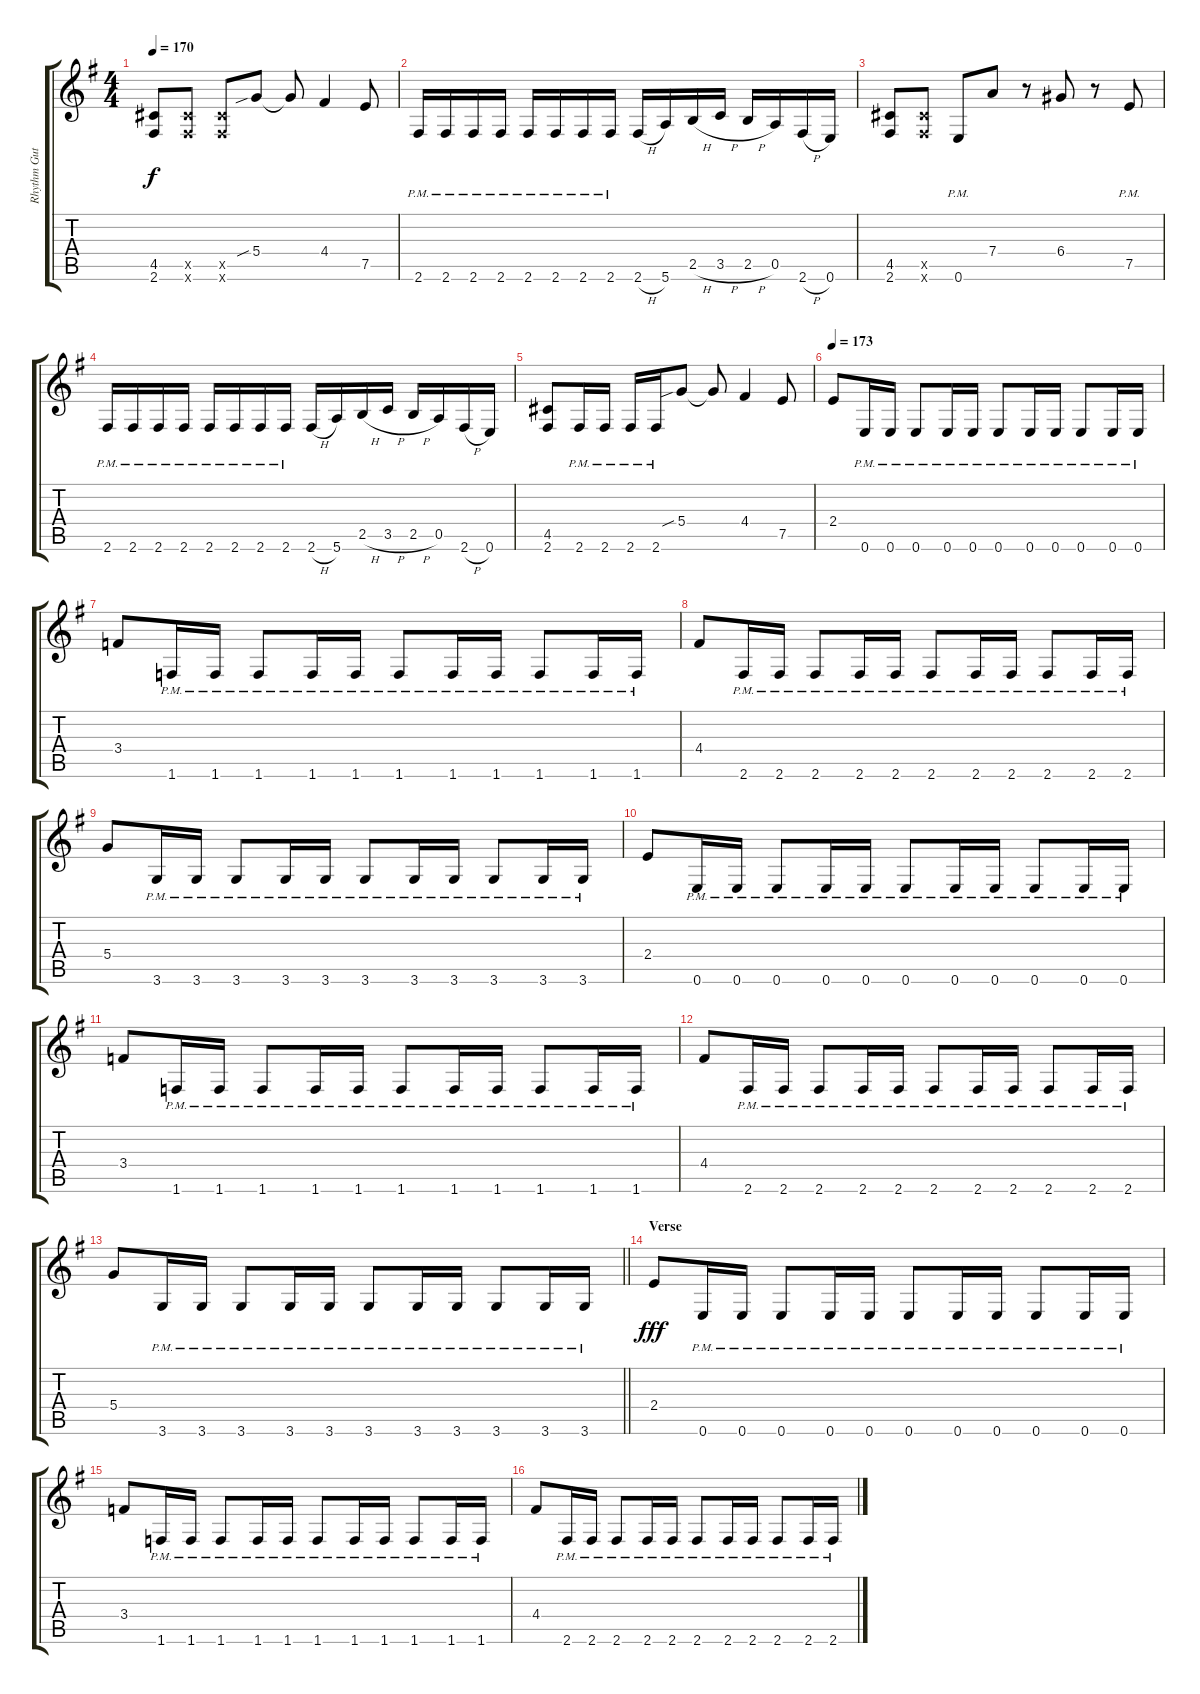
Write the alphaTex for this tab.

\track ("Rhythm Gutiar" "Rhythm Gut") {instrument distortionguitar}
\staff {score tabs}
\tuning (E4 B3 G3 D3 A2 E2) {hide}
\ts (4 4)
\tempo 170
\clef g2
\ks g
(4.5 2.6).8{dy f} (4.5{x} 2.6{x}).8 (4.5{x} 2.6{x}).8 5.4{sib}.8 5.4{t}.8 4.4.4 7.5.8 |
2.6{pm}.16 2.6{pm}.16 2.6{pm}.16 2.6{pm}.16 2.6{pm}.16 2.6{pm}.16 2.6{pm}.16 2.6{pm}.16 2.6{h}.16 5.6.16 2.5{h}.16 3.5{h}.16 2.5{h}.16 0.5.16 2.6{h}.16 0.6.16 |
(4.5 2.6).8 (4.5{x} 2.6{x}).8 0.6{pm}.8 7.4.8 r.8 6.4.8 r.8 7.5{pm}.8 |
2.6{pm}.16 2.6{pm}.16 2.6{pm}.16 2.6{pm}.16 2.6{pm}.16 2.6{pm}.16 2.6{pm}.16 2.6{pm}.16 2.6{h}.16 5.6.16 2.5{h}.16 3.5{h}.16 2.5{h}.16 0.5.16 2.6{h}.16 0.6.16 |
(4.5 2.6).8 2.6{pm}.16 2.6{pm}.16 2.6{pm}.16 2.6{pm}.16 5.4{sib}.8 5.4{t}.8 4.4.4 7.5.8 |
\tempo 173
2.4.8 0.6{pm}.16 0.6{pm}.16 0.6{pm}.8 0.6{pm}.16 0.6{pm}.16 0.6{pm}.8 0.6{pm}.16 0.6{pm}.16 0.6{pm}.8 0.6{pm}.16 0.6{pm}.16 |
3.4.8 1.6{pm}.16 1.6{pm}.16 1.6{pm}.8 1.6{pm}.16 1.6{pm}.16 1.6{pm}.8 1.6{pm}.16 1.6{pm}.16 1.6{pm}.8 1.6{pm}.16 1.6{pm}.16 |
4.4.8 2.6{pm}.16 2.6{pm}.16 2.6{pm}.8 2.6{pm}.16 2.6{pm}.16 2.6{pm}.8 2.6{pm}.16 2.6{pm}.16 2.6{pm}.8 2.6{pm}.16 2.6{pm}.16 |
5.4.8 3.6{pm}.16 3.6{pm}.16 3.6{pm}.8 3.6{pm}.16 3.6{pm}.16 3.6{pm}.8 3.6{pm}.16 3.6{pm}.16 3.6{pm}.8 3.6{pm}.16 3.6{pm}.16 |
2.4.8 0.6{pm}.16 0.6{pm}.16 0.6{pm}.8 0.6{pm}.16 0.6{pm}.16 0.6{pm}.8 0.6{pm}.16 0.6{pm}.16 0.6{pm}.8 0.6{pm}.16 0.6{pm}.16 |
3.4.8 1.6{pm}.16 1.6{pm}.16 1.6{pm}.8 1.6{pm}.16 1.6{pm}.16 1.6{pm}.8 1.6{pm}.16 1.6{pm}.16 1.6{pm}.8 1.6{pm}.16 1.6{pm}.16 |
4.4.8 2.6{pm}.16 2.6{pm}.16 2.6{pm}.8 2.6{pm}.16 2.6{pm}.16 2.6{pm}.8 2.6{pm}.16 2.6{pm}.16 2.6{pm}.8 2.6{pm}.16 2.6{pm}.16 |
\barLineRight lightlight
5.4.8 3.6{pm}.16 3.6{pm}.16 3.6{pm}.8 3.6{pm}.16 3.6{pm}.16 3.6{pm}.8 3.6{pm}.16 3.6{pm}.16 3.6{pm}.8 3.6{pm}.16 3.6{pm}.16 |
\section ("" "Verse")
2.4.8{dy fff} 0.6{pm}.16 0.6{pm}.16 0.6{pm}.8 0.6{pm}.16 0.6{pm}.16 0.6{pm}.8 0.6{pm}.16 0.6{pm}.16 0.6{pm}.8 0.6{pm}.16 0.6{pm}.16 |
3.4.8 1.6{pm}.16 1.6{pm}.16 1.6{pm}.8 1.6{pm}.16 1.6{pm}.16 1.6{pm}.8 1.6{pm}.16 1.6{pm}.16 1.6{pm}.8 1.6{pm}.16 1.6{pm}.16 |
4.4.8 2.6{pm}.16 2.6{pm}.16 2.6{pm}.8 2.6{pm}.16 2.6{pm}.16 2.6{pm}.8 2.6{pm}.16 2.6{pm}.16 2.6{pm}.8 2.6{pm}.16 2.6{pm}.16
